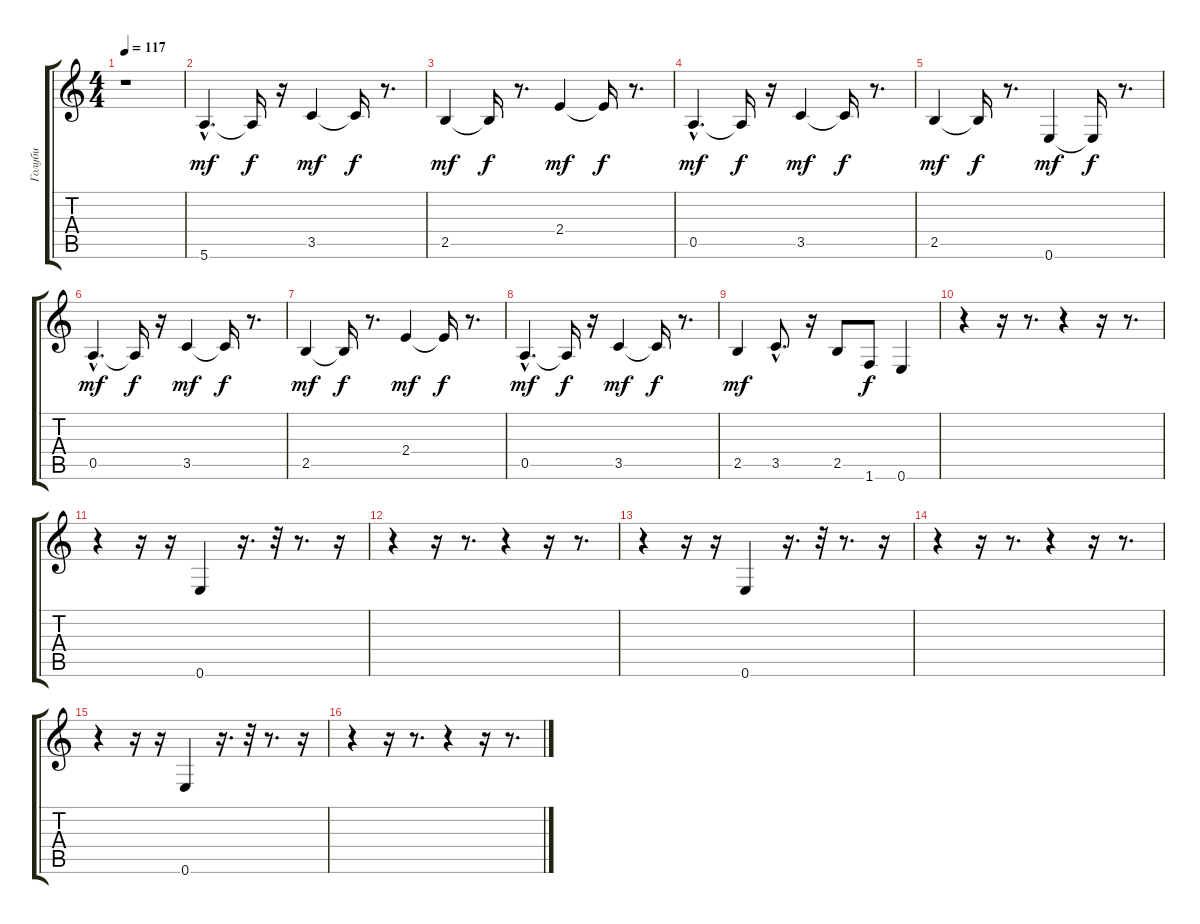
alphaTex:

\track ("Голуби" "Голуби") {instrument fretlessbass}
\staff {score tabs}
\tuning (E4 B3 G3 D3 A2 E2) {hide}
\ts (4 4)
\tempo 117
\clef g2
\ks c
r.1{dy mf instrument fretlessbass} |
5.6{hac}.4{d} 5.6{t}.16{dy f} r.16 3.5.4{dy mf} 3.5{t}.16{dy f} r.8{d} |
2.5.4{dy mf} 2.5{t}.16{dy f} r.8{d} 2.4.4{dy mf} 2.4{t}.16{dy f} r.8{d} |
0.5{hac}.4{d dy mf} 0.5{t}.16{dy f} r.16 3.5.4{dy mf} 3.5{t}.16{dy f} r.8{d} |
2.5.4{dy mf} 2.5{t}.16{dy f} r.8{d} 0.6.4{dy mf} 0.6{t}.16{dy f} r.8{d} |
0.5{hac}.4{d dy mf} 0.5{t}.16{dy f} r.16 3.5.4{dy mf} 3.5{t}.16{dy f} r.8{d} |
2.5.4{dy mf} 2.5{t}.16{dy f} r.8{d} 2.4.4{dy mf} 2.4{t}.16{dy f} r.8{d} |
0.5{hac}.4{d dy mf} 0.5{t}.16{dy f} r.16 3.5.4{dy mf} 3.5{t}.16{dy f} r.8{d} |
2.5.4{dy mf} 3.5{hac}.8{d} r.16 2.5.8 1.6.8{dy f} 0.6.4 |
r.4 r.16 r.8{d} r.4 r.16 r.8{d} |
r.4 r.16 r.16 0.6.4 r.16{d} r.32 r.8{d} r.16 |
r.4 r.16 r.8{d} r.4 r.16 r.8{d} |
r.4 r.16 r.16 0.6.4 r.16{d} r.32 r.8{d} r.16 |
r.4 r.16 r.8{d} r.4 r.16 r.8{d} |
r.4 r.16 r.16 0.6.4 r.16{d} r.32 r.8{d} r.16 |
r.4 r.16 r.8{d} r.4 r.16 r.8{d}
